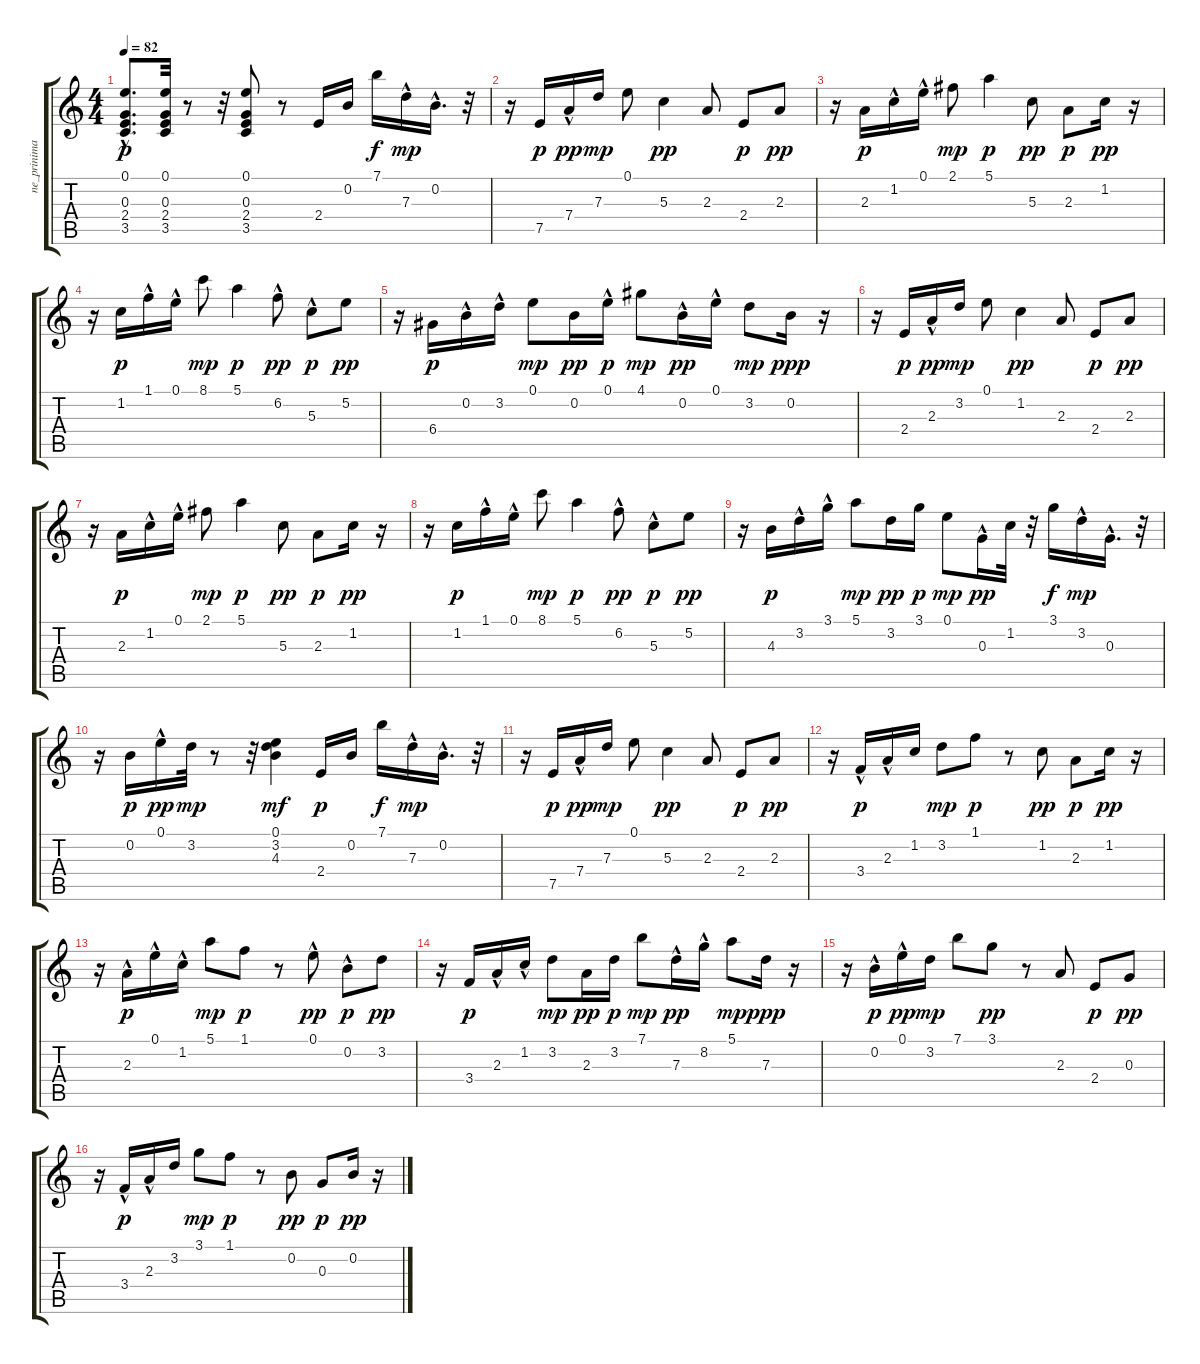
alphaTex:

\track ("ne_prinimai" "ne_prinima") {instrument acousticguitarsteel}
\staff {score tabs}
\tuning (E4 B3 G3 D3 A2 E2) {hide}
\ts (4 4)
\tempo 82
\clef g2
\ks c
(0.1{hac} 0.3{hac} 2.4{hac} 3.5{hac}).8{d dy p} (0.1 0.3 2.4 3.5).32 r.8 r.32 (0.1 0.3 2.4 3.5).8 r.8 2.4.16 0.2.16 7.1.16{dy f} 7.3{hac}.16{dy mp} 0.2{hac}.16{d} r.32 |
r.16 7.5.16{dy p} 7.4{hac}.16{dy pp} 7.3.16{dy mp} 0.1.8 5.3.4{dy pp} 2.3.8 2.4.8{dy p} 2.3.8{dy pp} |
r.16 2.3.16{dy p} 1.2{hac}.16 0.1{hac}.16 2.1.8{dy mp} 5.1.4{dy p} 5.3.8{dy pp} 2.3.8{dy p} 1.2.16{dy pp} r.16 |
r.16 1.2.16{dy p} 1.1{hac}.16 0.1{hac}.16 8.1.8{dy mp} 5.1.4{dy p} 6.2{hac}.8{dy pp} 5.3{hac}.8{dy p} 5.2.8{dy pp} |
r.16 6.4.16{dy p} 0.2{hac}.16 3.2{hac}.16 0.1.8{dy mp} 0.2.16{dy pp} 0.1{hac}.16{dy p} 4.1.8{dy mp} 0.2{hac}.16{dy pp} 0.1{hac}.16 3.2.8{dy mp} 0.2.16{dy ppp} r.16 |
r.16 2.4.16{dy p} 2.3{hac}.16{dy pp} 3.2.16{dy mp} 0.1.8 1.2.4{dy pp} 2.3.8 2.4.8{dy p} 2.3.8{dy pp} |
r.16 2.3.16{dy p} 1.2{hac}.16 0.1{hac}.16 2.1.8{dy mp} 5.1.4{dy p} 5.3.8{dy pp} 2.3.8{dy p} 1.2.16{dy pp} r.16 |
r.16 1.2.16{dy p} 1.1{hac}.16 0.1{hac}.16 8.1.8{dy mp} 5.1.4{dy p} 6.2{hac}.8{dy pp} 5.3{hac}.8{dy p} 5.2.8{dy pp} |
r.16 4.3.16{dy p} 3.2{hac}.16 3.1{hac}.16 5.1.8{dy mp} 3.2.16{dy pp} 3.1.16{dy p} 0.1.8{dy mp} 0.3{hac}.16{dy pp} 1.2.32 r.32 3.1.16{dy f} 3.2{hac}.16{dy mp} 0.3{hac}.16{d} r.32 |
r.16 0.2.16{dy p} 0.1{hac}.16{dy pp} 3.2.32{dy mp} r.8 r.32 (0.1 3.2 4.3).4{dy mf} 2.4.16{dy p} 0.2.16 7.1.16{dy f} 7.3{hac}.16{dy mp} 0.2{hac}.16{d} r.32 |
r.16 7.5.16{dy p} 7.4{hac}.16{dy pp} 7.3.16{dy mp} 0.1.8 5.3.4{dy pp} 2.3.8 2.4.8{dy p} 2.3.8{dy pp} |
r.16 3.4{hac}.16{dy p} 2.3{hac}.16 1.2.16 3.2.8{dy mp} 1.1.8{dy p} r.8 1.2.8{dy pp} 2.3.8{dy p} 1.2.16{dy pp} r.16 |
r.16 2.3{hac}.16{dy p} 0.1{hac}.16 1.2{hac}.16 5.1.8{dy mp} 1.1.8{dy p} r.8 0.1{hac}.8{dy pp} 0.2{hac}.8{dy p} 3.2.8{dy pp} |
r.16 3.4.16{dy p} 2.3{hac}.16 1.2{hac}.16 3.2.8{dy mp} 2.3.16{dy pp} 3.2.16{dy p} 7.1.8{dy mp} 7.3{hac}.16{dy pp} 8.2{hac}.16 5.1.8{dy mp} 7.3.16{dy ppp} r.16 |
r.16 0.2{hac}.16{dy p} 0.1{hac}.16{dy pp} 3.2.16{dy mp} 7.1.8 3.1.8{dy pp} r.8 2.3.8 2.4.8{dy p} 0.3.8{dy pp} |
r.16 3.4{hac}.16{dy p} 2.3{hac}.16 3.2.16 3.1.8{dy mp} 1.1.8{dy p} r.8 0.2.8{dy pp} 0.3.8{dy p} 0.2.16{dy pp} r.16
